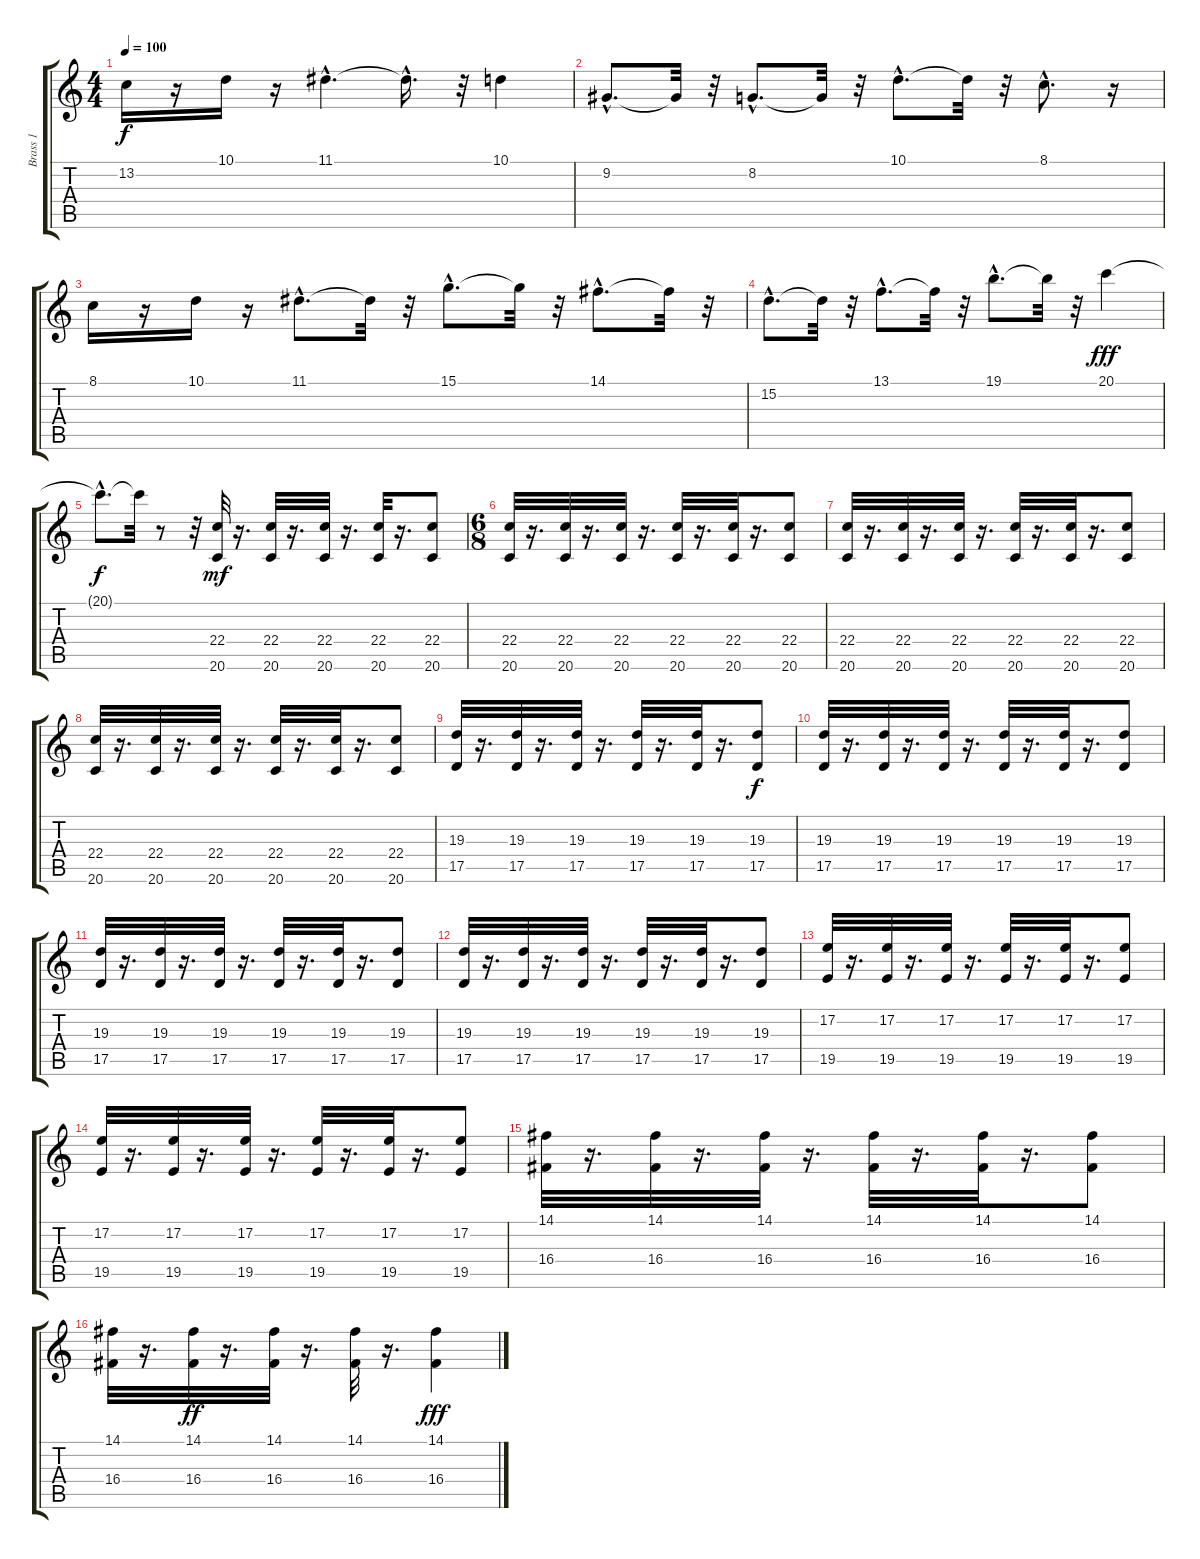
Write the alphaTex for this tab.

\track ("Brass 1" "Brass 1") {instrument brasssection}
\staff {score tabs}
\tuning (E4 B3 G3 D3 A2 E2) {hide}
\ts (4 4)
\tempo 100
\clef g2
\ks c
13.2.16{dy f} r.16 10.1.16 r.16 11.1{hac}.4{d} 11.1{hac t}.16{d} r.32 10.1.4 |
9.2{hac}.8{d} 9.2{t}.32 r.32 8.2{hac}.8{d} 8.2{t}.32 r.32 10.1{hac}.8{d} 10.1{t}.32 r.32 8.1{hac}.8{d} r.16 |
8.1.16 r.16 10.1.16 r.16 11.1{hac}.8{d} 11.1{t}.32 r.32 15.1{hac}.8{d} 15.1{t}.32 r.32 14.1{hac}.8{d} 14.1{t}.32 r.32 |
15.2{hac}.8{d} 15.2{t}.32 r.32 13.1{hac}.8{d} 13.1{t}.32 r.32 19.1{hac}.8{d} 19.1{t}.32 r.32 20.1.4{dy fff volume 16} |
20.1{hac t}.8{d dy f} 20.1{t}.32 r.8 r.32 (22.4 20.6).32{dy mf volume 16} r.16{d} (22.4 20.6).32 r.16{d} (22.4 20.6).32 r.16{d} (22.4 20.6).32 r.16{d} (22.4 20.6).8 |
\ts (6 8)
(22.4 20.6).32 r.16{d} (22.4 20.6).32 r.16{d} (22.4 20.6).32 r.16{d} (22.4 20.6).32 r.16{d} (22.4 20.6).32 r.16{d} (22.4 20.6).8 |
(22.4 20.6).32 r.16{d} (22.4 20.6).32 r.16{d} (22.4 20.6).32 r.16{d} (22.4 20.6).32 r.16{d} (22.4 20.6).32 r.16{d} (22.4 20.6).8 |
(22.4 20.6).32 r.16{d} (22.4 20.6).32 r.16{d} (22.4 20.6).32 r.16{d} (22.4 20.6).32 r.16{d} (22.4 20.6).32 r.16{d} (22.4 20.6).8 |
(19.3 17.5).32 r.16{d} (19.3 17.5).32 r.16{d} (19.3 17.5).32 r.16{d} (19.3 17.5).32 r.16{d} (19.3 17.5).32 r.16{d} (19.3 17.5).8{dy f} |
(19.3 17.5).32 r.16{d} (19.3 17.5).32 r.16{d} (19.3 17.5).32 r.16{d} (19.3 17.5).32 r.16{d} (19.3 17.5).32 r.16{d} (19.3 17.5).8 |
(19.3 17.5).32 r.16{d} (19.3 17.5).32 r.16{d} (19.3 17.5).32 r.16{d} (19.3 17.5).32 r.16{d} (19.3 17.5).32 r.16{d} (19.3 17.5).8 |
(19.3 17.5).32 r.16{d} (19.3 17.5).32 r.16{d} (19.3 17.5).32 r.16{d} (19.3 17.5).32 r.16{d} (19.3 17.5).32 r.16{d} (19.3 17.5).8 |
(17.2 19.5).32 r.16{d} (17.2 19.5).32 r.16{d} (17.2 19.5).32 r.16{d} (17.2 19.5).32 r.16{d} (17.2 19.5).32 r.16{d} (17.2 19.5).8 |
(17.2 19.5).32 r.16{d} (17.2 19.5).32 r.16{d} (17.2 19.5).32 r.16{d} (17.2 19.5).32 r.16{d} (17.2 19.5).32 r.16{d} (17.2 19.5).8 |
(14.1 16.4).32 r.16{d} (14.1 16.4).32 r.16{d} (14.1 16.4).32 r.16{d} (14.1 16.4).32 r.16{d} (14.1 16.4).32 r.16{d} (14.1 16.4).8 |
(14.1 16.4).32 r.16{d} (14.1 16.4).32{dy ff} r.16{d} (14.1 16.4).32 r.16{d} (14.1 16.4).32 r.16{d} (14.1 16.4).4{dy fff volume 15}
